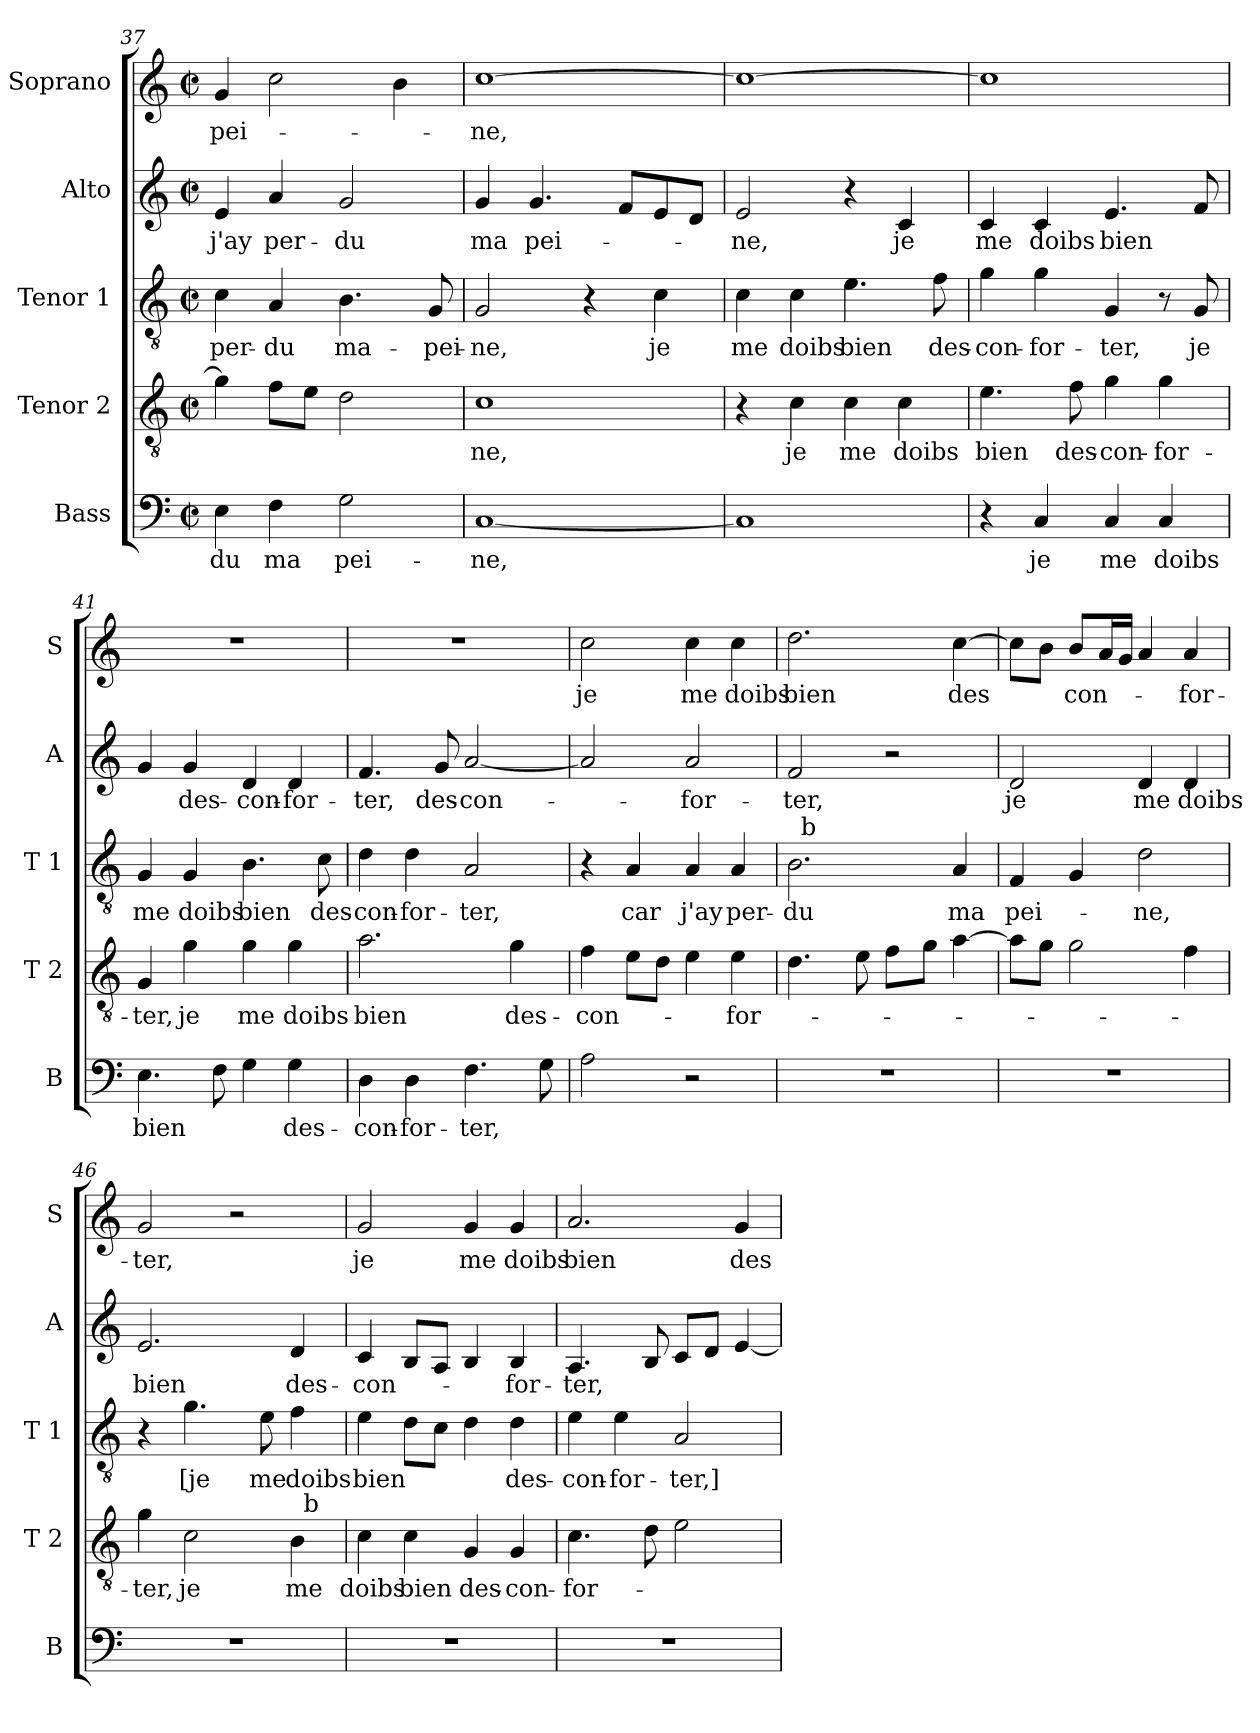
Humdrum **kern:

**kern	**text	**kern	**text	**kern	**text	**kern	**text	**kern	**text
*part5	*part5	*part4	*part4	*part3	*part3	*part2	*part2	*part1	*part1
*staff5	*staff5	*staff4	*staff4	*staff3	*staff3	*staff2	*staff2	*staff1	*staff1
*I"Bass	*	*I"Tenor 2	*	*I"Tenor 1	*	*I"Alto	*	*I"Soprano	*
*I'B	*	*I'T 2	*	*I'T 1	*	*I'A	*	*I'S	*
*clefF4	*	*clefGv2	*	*clefGv2	*	*clefG2	*	*clefG2	*
*k[]	*	*k[]	*	*k[]	*	*k[]	*	*k[]	*
*C:	*	*C:	*	*C:	*	*C:	*	*C:	*
*M2/2	*	*M2/2	*	*M2/2	*	*M2/2	*	*M2/2	*
*met(c|)	*	*met(c|)	*	*met(c|)	*	*met(c|)	*	*met(c|)	*
=37	=37	=37	=37	=37	=37	=37	=37	=37	=37
4E\	-du	4g\]	.	4c\	per-	4e/	j'ay	4g/	pei-
4F\	ma	8f\L	.	4A/	-du	4a/	per-	2cc\	.
.	.	8e\J	.	.	.	.	.	.	.
2G\	pei-	2d\	.	4.B\	ma-	2g/	-du	.	.
.	.	.	.	.	.	.	.	4b\	.
.	.	.	.	8G/	-pei-	.	.	.	.
=38	=38	=38	=38	=38	=38	=38	=38	=38	=38
[1C	-ne,	1c	-ne,	2G/	-ne,	4g/	ma	[1cc	-ne,
.	.	.	.	.	.	4.g/	pei-	.	.
.	.	.	.	4r	.	.	.	.	.
.	.	.	.	.	.	8f/L	.	.	.
.	.	.	.	4c\	je	8e/	.	.	.
.	.	.	.	.	.	8d/J	.	.	.
=39	=39	=39	=39	=39	=39	=39	=39	=39	=39
1C]	.	4r	.	4c\	me	2e/	-ne,	1cc_	.
.	.	4c\	je	4c\	doibs	.	.	.	.
.	.	4c\	me	4.e\	bien	4r	.	.	.
.	.	4c\	doibs	.	.	4c/	je	.	.
.	.	.	.	8f\	des-	.	.	.	.
=40	=40	=40	=40	=40	=40	=40	=40	=40	=40
4r	.	4.e\	bien	4g\	-con-	4c/	me	1cc]	.
4C/	je	.	.	4g\	-for-	4c/	doibs	.	.
.	.	8f\	des-	.	.	.	.	.	.
4C/	me	4g\	-con-	4G/	-ter,	4.e/	bien	.	.
4C/	doibs	4g\	-for-	8r	.	.	.	.	.
.	.	.	.	8G/	je	8f/	.	.	.
!!LO:PB:g=z
=41	=41	=41	=41	=41	=41	=41	=41	=41	=41
4.E\	bien	4G/	-ter,	4G/	me	4g/	.	1r	.
.	.	4g\	je	4G/	doibs	4g/	des-	.	.
8F\	.	.	.	.	.	.	.	.	.
4G\	.	4g\	me	4.B\	bien	4d/	-con-	.	.
4G\	des-	4g\	doibs	.	.	4d/	-for-	.	.
.	.	.	.	8c\	des-	.	.	.	.
=42	=42	=42	=42	=42	=42	=42	=42	=42	=42
4D\	-con-	2.a\	bien	4d\	-con-	4.f/	-ter,	1r	.
4D\	-for-	.	.	4d\	-for-	.	.	.	.
.	.	.	.	.	.	8g/	des-	.	.
4.F\	-ter,	.	.	2A/	-ter,	[2a/	-con-	.	.
.	.	4g\	des-	.	.	.	.	.	.
8G\	.	.	.	.	.	.	.	.	.
=43	=43	=43	=43	=43	=43	=43	=43	=43	=43
2A\	.	4f\	-con-	4r	.	2a/]	.	2cc\	je
.	.	8e\L	.	4A/	car	.	.	.	.
.	.	8d\J	.	.	.	.	.	.	.
2r	.	4e\	.	4A/	j'ay	2a/	-for-	4cc\	me
.	.	4e\	-for-	4A/	per-	.	.	4cc\	doibs
=44	=44	=44	=44	=44	=44	=44	=44	=44	=44
*	*	*	*	*^	*	*	*	*	*
1r	.	4.d\	.	2.B\	32ryy	-du	2f/	-ter,	2.dd\	bien
!	!	!	!	!	!LO:TX:a:t=b	!	!	!	!	!
.	.	.	.	.	2ryy	.	.	.	.	.
.	.	8e\	.	.	.	.	.	.	.	.
.	.	8f\L	.	.	.	.	2r	.	.	.
.	.	.	.	.	4...ryy	.	.	.	.	.
.	.	8g\J	.	.	.	.	.	.	.	.
.	.	[4a\	.	4A/	.	ma	.	.	[4cc\	des
*	*	*	*	*v	*v	*	*	*	*	*
=45	=45	=45	=45	=45	=45	=45	=45	=45	=45
1r	.	8a\L]	.	4F/	pei-	2d/	je	8cc\L]	.
.	.	8g\J	.	.	.	.	.	8b\J	.
.	.	2g\	.	4G/	.	.	.	8b/L	con-
.	.	.	.	.	.	.	.	16a/L	.
.	.	.	.	.	.	.	.	16g/JJ	.
.	.	.	.	2d\	-ne,	4d/	me	4a/	.
.	.	4f\	.	.	.	4d/	doibs	4a/	-for-
!!LO:LB:g=z
=46	=46	=46	=46	=46	=46	=46	=46	=46	=46
*	*	*^	*	*	*	*	*	*	*
1r	.	4g\	2ryy	-ter,	4r	.	2.e/	bien	2g/	-ter,
.	.	2c\	.	je	4.g\	[je	.	.	.	.
.	.	.	4ryy	.	.	.	.	.	2r	.
.	.	.	.	.	8e\	me	.	.	.	.
.	.	4B\	32ryy	me	4f\	doibs	4d/	des-	.	.
!	!	!	!LO:TX:a:t=b	!	!	!	!	!	!	!
.	.	.	8..ryy	.	.	.	.	.	.	.
*	*	*v	*v	*	*	*	*	*	*	*
=47	=47	=47	=47	=47	=47	=47	=47	=47	=47
1r	.	4c\	doibs	4e\	bien	4c/	-con-	2g/	je
.	.	4c\	bien	8d\L	.	8B/L	.	.	.
.	.	.	.	8c\J	.	8A/J	.	.	.
.	.	4G/	des-	4d\	.	4B/	.	4g/	me
.	.	4G/	-con-	4d\	des-	4B/	-for-	4g/	doibs
=48	=48	=48	=48	=48	=48	=48	=48	=48	=48
1r	.	4.c\	-for-	4e\	-con-	4.A/	-ter,	2.a/	bien
.	.	.	.	4e\	-for-	.	.	.	.
.	.	8d\	.	.	.	8B/	.	.	.
.	.	2e\	.	2A/	-ter,]	8c/L	.	.	.
.	.	.	.	.	.	8d/J	.	.	.
.	.	.	.	.	.	[4e/	.	4g/	des-
=	=	=	=	=	=	=	=	=	=
*-	*-	*-	*-	*-	*-	*-	*-	*-	*-
